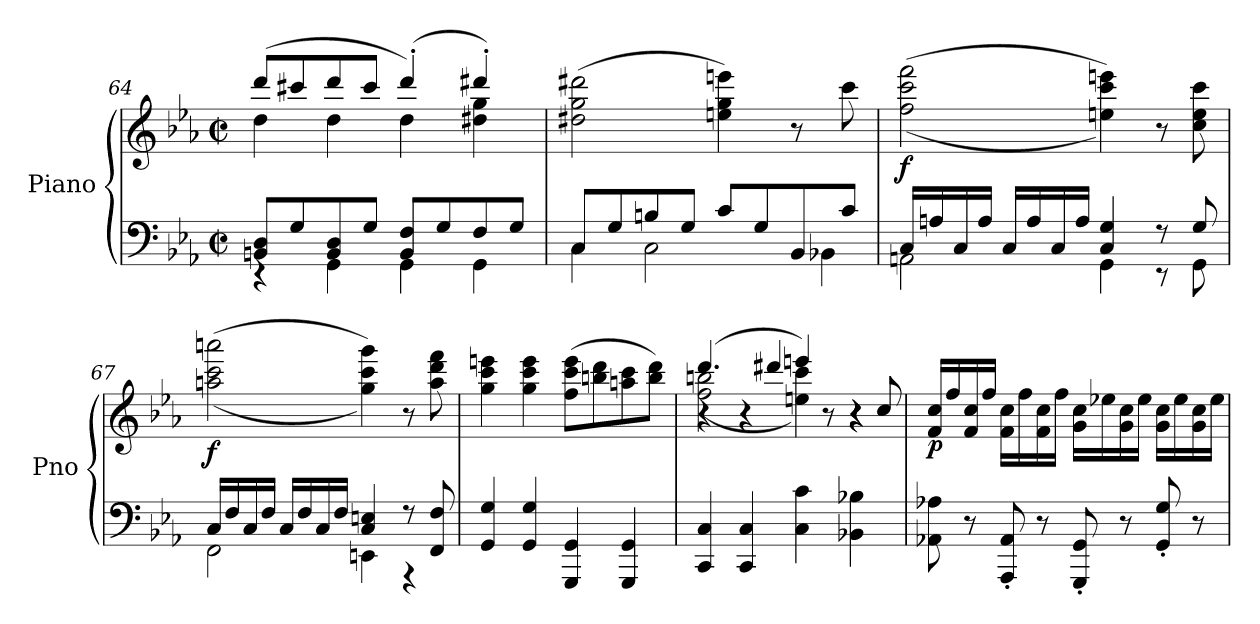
**kern	**kern	**dynam
*part1	*part1	*part1
*staff2	*staff1	*staff1/2
*I"Piano	*	*
*I'Pno	*	*
*clefF4	*clefG2	*
*k[b-e-a-]	*k[b-e-a-]	*
*M2/2	*M2/2	*
*met(c|)	*met(c|)	*
=64	=64	=64
*^	*^	*
8BBn/ 8D/L	4rEE	(>8ddd/L	4dd\	.
8G/	.	8ccc#X/	.	.
8BB/ 8D/	4GG\	8ddd/	4dd\	.
8G/J	.	8ccc#/J	.	.
8BB/ 8F/L	4GG\	(>4ddd'/)	4dd\	.
8G/	.	.	.	.
8F/	4GG\	4ddd#X'/)	4dd#X\ 4gg\	.
8G/J	.	.	.	.
*	*	*v	*v	*
=65	=65	=65	=65
8C/L	4C\	(>2dd#X\ 2gg\ 2ddd#X\	.
8G/	.	.	.
8Bn/	2C\	.	.
8G/J	.	.	.
8c/L	.	4een\ 4gg\ 4eeen\)	.
8G/	.	.	.
8BB-/	4BB-X\	8r	.
8c/J	.	8ccc\	.
!!LO:PB:g=z
=66	=66	=66	=66
!	!	!	!LO:DY:b
16C/LL	2AAn\	(>(<2ff\ 2ccc\ 2fff\	f
16An/	.	.	.
16C/	.	.	.
16A/JJ	.	.	.
16C/LL	.	.	.
16A/	.	.	.
16C/	.	.	.
16A/JJ	.	.	.
4C/ 4G/	4GG\	4een\ 4ccc\ 4eeen\))	.
8r	8r	8r	.
8G/	8GG\	8cc\ 8ee\ 8ccc\	.
=67	=67	=67	=67
!	!	!	!LO:DY:b
16C/LL	2FF\	(>(<2aan\ 2ccc\ 2aaan\	f
16F/	.	.	.
16C/	.	.	.
16F/JJ	.	.	.
16C/LL	.	.	.
16F/	.	.	.
16C/	.	.	.
16F/JJ	.	.	.
4C/ 4En/	4EEn\	4gg\ 4ccc\ 4ggg\))	.
8r	4r	8r	.
8FF/ 8F/	.	8aa\ 8ddd\ 8fff\	.
*v	*v	*	*
=68	=68	=68
4GG/ 4G/	4gg\ 4ccc\ 4eeen\	.
4GG/ 4G/	4gg\ 4ccc\ 4eee\	.
4GGG/ 4GG/	(>8ff\ 8ccc\ 8eee\L	.
.	8bbn\ 8ddd\	.
4GGG/ 4GG/	8aan\ 8ccc\	.
.	8bb\ 8ddd\J)	.
=69	=69	=69
*	*^	*
*	*	*^	*
4CC/ 4C/	(>4.ddd/	(<2ff\ 2bbn\	4r	.
4CC/ 4C/	.	.	4r	.
.	4ddd#X/	.	.	.
4C\ 4c\	.	4een\ 4ccc\)	4eeen/)	.
.	8r	.	.	.
4BB-X\ 4B-X\	8ryy	4r	4r	.
.	8cc/	.	.	.
*	*v	*v	*v	*
!!LO:LB:g=z
=70	=70	=70
!	!	!LO:DY:b
8AA-X\ 8A-X\	16f/ 16cc/LL	p
.	16ff/	.
8r	16f/ 16cc/	.
.	16ff/JJ	.
8AAA-/' 8AA-/'	16f\ 16cc\LL	.
.	16ff\	.
8r	16f\ 16cc\	.
.	16ff\JJ	.
8GGG/' 8GG/'	16g\ 16cc\LL	.
.	16ee-X\	.
8r	16g\ 16cc\	.
.	16ee-\JJ	.
8GG/' 8G/'	16g\ 16cc\LL	.
.	16ee-\	.
8r	16g\ 16cc\	.
.	16ee-\JJ	.
=	=	=
*-	*-	*-
